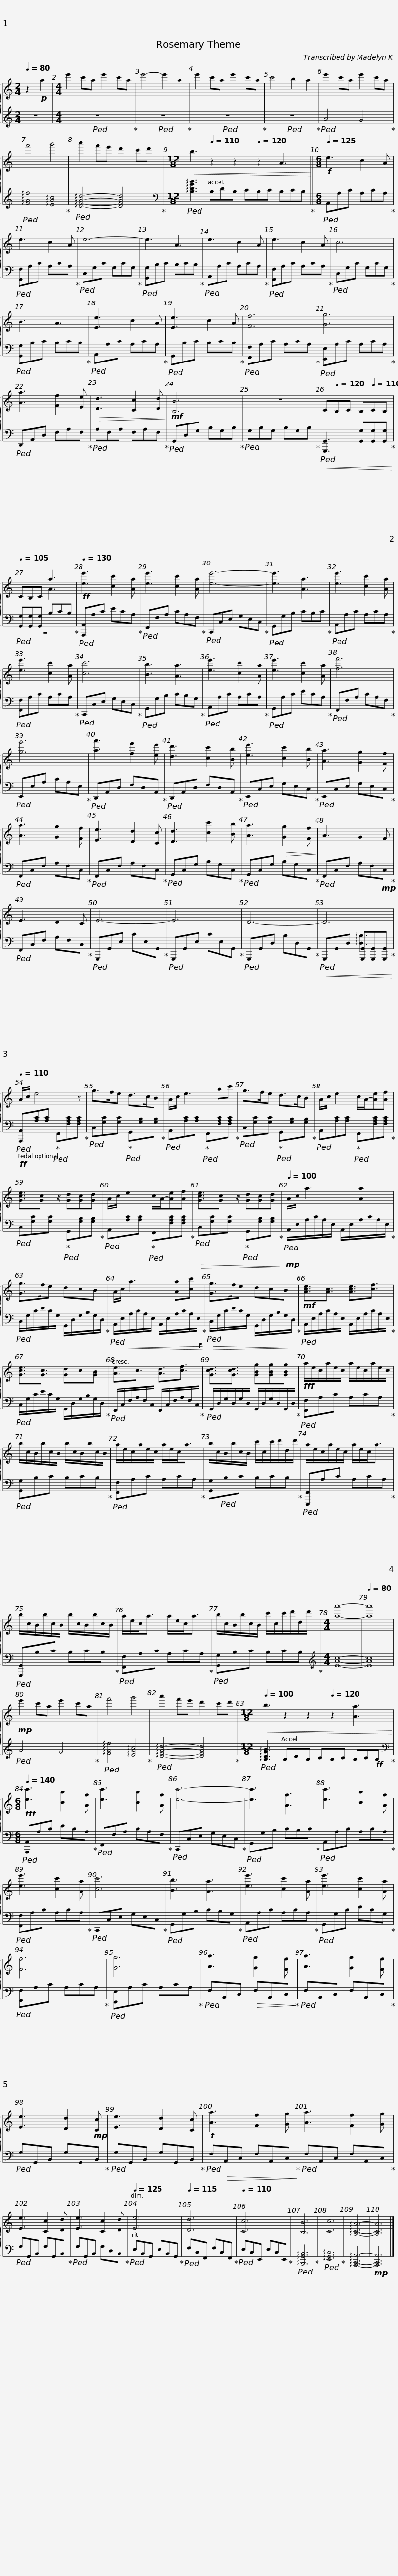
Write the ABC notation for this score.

X:1
%%score { ( 1 3 ) | ( 2 4 ) }
L:1/8
Q:1/4=80
M:2/4
I:linebreak $
K:C
V:1 treble
V:3 treble
V:2 treble
V:4 treble
V:1
 z2!p! a2 |[M:4/4] e'2 c'a e'2 c'a | e'4- e'2 a2 | e'2 c'a e'2 c'a | c'4 b2 a2 | %5
 e'2 c'a e'2 c'a | f'4 g'4 |$ a'2 f'e' d'2 c'd' |[M:12/8][Q:1/4=100]!<(! b3[Q:1/4=110] z2 z2[Q:1/4=120] z2 A3!<)! ||[M:6/8]!f![Q:1/4=125] e3 c2 A | %10
 e3 c2 A | e6- |$ e3 A3 | e3 c2 A | e3 c2 A | %15
 c6 | B3 A3 | [Ee]3 c2 A | [Ee]3 c2 A |$ [Ff]6 | %20
 [Gg]6 | [Aa]3 [Ff]2 [Ee] |!>(! [Dd]3 [Cc]2 [Dd]!>)! |!mf! [B,B]6 | z6 | %25
 C[Q:1/4=120]B,C B,[Q:1/4=110]CB, |$[Q:1/4=105] CB,C a3 |!ff![Q:1/4=130] [ee']3 [cc']2 [Aa] | [ee']3 [cc']2 [Aa] | [ee']6- | %30
 [ee']3 [Aa]3 | [ee']3 [cc']2 [Aa] | [ee']3 [cc']2 [Aa] |$ [cc']6 | [Bb]3 [Aa]3 | %35
 [ee']3 [cc']2 [Aa] | [ee']3 [cc']2 [Aa] | [ff']6 | [gg']6 | [aa']3 [ff']2 [ee'] |$ %40
 [dd']3 [cc']2 [Bb] | [ee']3 [cc']2 [Bb] | [Aa]3 [Gg]2 [Ff] | [Aa]3 [Gg]2 [Ff] | [Ee]3 [Dd]2 [Cc] | %45
 [Dd]3 [cc']2 [Bb] | [Aa]3!>(! [Gg]2 [Ff]!>)! |$ A3 G2 F | E3 D2 C | E6- | %50
 E6 | D6- |[Q:1/4=120] D6[Q:1/4=115] |$[Q:1/4=110] A/c/ e4 z | g>fe d>cB | %55
 A/c/ e3 ac' | g>fe d>cB | A/c/ e2 c/A/-[Ae][Af] | [Gce]3/2[Gc] z/ [Gd][Gc][Gd] |$ A/c/ e2 c/A/-[Ae][Af] | %60
 [Gce]3/2[Gc] z/ [Gd][Gc][Gd] |[Q:1/4=100] A/c/ a3 [Aa]2 | [Gg]>fe dcB |$ A/c/ a3 [Aa][cc'] | [Gg]>fe dcB | %65
!mf! [Ace]3/2[Ac]3/2 [Ace]3/2[cf]3/2 | [Gce]3/2[Gc]3/2 [Gd]c[GB] |$ [Ae]3/2c3/2 [Ad]3/2[cf]3/2 | [Gcd]3/2[Gcd]3/2 [GBg][GBg][GBg] |!fff! a/e/c/a/e/c/ a/e/c/a/e/c/ | %70
 b/c/B/b/c/B/ b/c/B/b/c/B/ |$ a/e/c/a/e/c/ a/e/c<a | b/c/B/b/c/B/ c'/c/c'/d'/d/d'/ | a/e/c/a/e/c/ a/e/c<a | b/c/B/b/c/B/ b/c/B/b/c/B/ |$ %75
 a/e/c<a a/e/c<a | b/c/B/b/c/B/ c'/c/c'/d'/d/d'/ |[M:4/4] [aa']8- |[Q:1/4=80] [aa']8 |!mp! e'2 c'a e'2 c'a | %80
 f'4 g'4 |$ a'2 f'e' d'2 c'd' |[M:12/8][Q:1/4=100]!<(! b3 z2[Q:1/4=110] z2[Q:1/4=120] z2 [Aa]3!<)![Q:1/4=130] |[M:6/8]!fff![Q:1/4=140] [ee']3 [cc']2 [Aa] | [ee']3 [cc']2 [Aa] | %85
 [ee']6- |$ [ee']3 [Aa]3 | [ee']3 [cc']2 [Aa] | [ee']3 [cc']2 [Aa] | [cc']6 | %90
 [Bb]3 [Aa]3 | [ee']3 [cc']2 [Aa] | [ee']3 [cc']2 [Aa] |$ [Ff]6 | [Gg]6 | %95
 [Aa]3 [Gg]2 [Ff] | [Aa]3 [Gg]2 [Ff] | [Ee]3 [Dd]2!mp! [Cc] | [Ee]3 [Dd]2 [Cc] |!f! [Aa]3 [Ff]2 [Gg] |$ %100
 [Aa]3 [Ff]2 [Gg] | [Ee]3 [Cc]2 [Dd] | [Ee]3 [Cc]2 [Dd] |[Q:1/4=125] [Ee]6 |[Q:1/4=115] [Dd]6 | %105
[Q:1/4=110] [Cc]6 | [B,B]6 | [Cc]6 | !arpeggio![A,CA]6- |$ [A,CA]6 |] %110
V:2
 z4 |[M:4/4]!ped! z8!ped-up! |!ped! z8!ped-up! |!ped! z8!ped-up! |!ped! z8!ped-up! | %5
!ped! A4 G4!ped-up! |!ped! !arpeggio![FAf]4 !arpeggio![EAc]4!ped-up! |$!ped! !arpeggio![DFAd]4- [DFAd]4!ped-up! |[M:12/8][K:bass]!ped! !arpeggio![B,DGB]3 B,DB, CB,C B,CB,!ped-up! ||[M:6/8]!ped! A,,A,C A,CA,!ped-up! | %10
!ped! [F,,F,]A,C A,CA,!ped-up! |!ped! C,G,C G,CG,!ped-up! |$!ped! [G,,G,]B,C B,CB,!ped-up! |!ped! A,,A,C A,CA,!ped-up! |!ped! [F,,F,]A,C A,CA,!ped-up! | %15
!ped! C,G,C G,CG,!ped-up! |!ped! [G,,G,]B,C B,CB,!ped-up! |!ped! A,,A,C A,CA,!ped-up! |!ped! G,,B,C B,CB,!ped-up! |$!ped! [F,,F,]A,C A,CA,!ped-up! | %20
!ped! [E,,E,]A,C A,CA,!ped-up! |!ped! D,,A,,D, F,A,F,!ped-up! |!ped! A,F,A, F,A,F,!ped-up! |!ped! G,,D,G, B,G,B,!ped-up! |!ped! G,B,G, B,G,B,!ped-up! | %25
!ped!!<(! [G,,,G,,]3 [G,,G,][G,,G,][G,,G,]!ped-up!!<)! |$!ped! [G,,G,][G,,G,][G,,G,] B,CB,!ped-up! |!ped! [A,,,A,,]A,C ECA,!ped-up! |!ped! F,,F,A, CA,F,!ped-up! |!ped! C,,C,E, G,E,C,!ped-up! | %30
!ped! G,,G,B, CB,C!ped-up! |!ped! A,,A,C A,CA,!ped-up! |!ped! [F,,F,]A,C A,CA,!ped-up! |$!ped! C,,C,E, G,E,C,!ped-up! |!ped! G,,G,B, CB,G,!ped-up! | %35
!ped! A,,A,C A,CA,!ped-up! |!ped! G,,A,C ECA,!ped-up! |!ped! F,,F,A, CA,F,!ped-up! |!ped! E,,E,A, CA,E,!ped-up! |!ped! D,,A,,D, F,D,A,,!ped-up! |$ %40
!ped! D,,A,,D, F,D,A,,!ped-up! |!ped! E,,C,E, G,E,C,!ped-up! |!ped! E,,C,E, G,E,C,!ped-up! |!ped! F,,C,F, A,F,C,!ped-up! |!ped! F,,C,F, A,F,C,!ped-up! | %45
!ped! G,,C,G, B,G,C,!ped-up! |!ped! G,,C,G, B,G,C,!ped-up! |$!ped! F,,C,F, A,F,!mp!C,!ped-up! |!ped! F,,C,F, A,F,C,!ped-up! |!ped! G,,,G,,E, CE,G,,!ped-up! | %50
!ped! G,,,G,,E, CE,G,,!ped-up! |!ped! G,,,G,,D, B,D,G,,!ped-up! |!ped!!<(! G,,,G,,D, [G,,,G,,][G,,,G,,][G,,,G,,]!ped-up!!<)! |$!ff!!ped! [A,,,A,,][A,C][A,C]!ped-up!!ped! F,,[F,A,C][F,A,C]!ped-up! |!ped! C,[G,C][G,C]!ped-up!!ped! G,,[G,B,][G,B,]!ped-up! | %55
!ped! A,,[A,C][A,C]!ped-up!!ped! F,,[F,A,C][F,A,C]!ped-up! |!ped! C,[G,C][G,C]!ped-up!!ped! G,,[G,B,][G,B,]!ped-up! |!ped! A,,[A,C][A,C]!ped-up!!ped! F,,[F,A,C][F,A,C]!ped-up! |!ped! C,[G,C][G,C]!ped-up!!ped! G,,[G,B,][G,B,]!ped-up! |$!ped! A,,[A,C][A,C]!ped-up!!ped! F,,[F,A,C][F,A,C]!ped-up! | %60
!>(!!ped! C,[G,C][G,C]!ped-up!!ped! G,,[G,B,][G,B,]!>)!!ped-up! |!mp!!ped! A,,/E,/A,/C/A,/E,/ A,,/E,/A,/C/A,/E,/!ped-up! |!ped! C,/G,/C/E/C/G,/ G,,/D,/G,/B,/G,/D,/!ped-up! |$!ped!!<(! A,,/E,/A,/C/A,/E,/ A,,/E,/A,/C/A,/!f!E,/!ped-up!!<)! |!ped!!>(! C,/G,/C/E/C/G,/ G,,/D,/G,/B,/G,/D,/!ped-up!!>)! | %65
!ped! A,,/E,/A,/C/A,/E,/ A,,/E,/A,/C/A,/E,/!ped-up! |!ped! C,/G,/C/E/C/G,/ G,,/D,/G,/B,/G,/D,/!ped-up! |$!ped! F,,/C,/F,/A,/F,/C,/ F,,/C,/F,/A,/F,/C,/!ped-up! |!ped! G,,/D,/G,/D,/G,/D,/ G,,/D,/G,/D,/G,,/D,/!ped-up! |!ped! [F,,F,]A,C A,CA,!ped-up! | %70
!ped! [G,,G,]B,C B,CB,!ped-up! |$!ped! [F,,F,]A,C A,CA,!ped-up! | [G,,G,]!ped!B,C B,CB,!ped-up! |!ped! [E,,,F,,]A,C A,CA,!ped-up! |!ped! [G,,,G,,]B,C B,CB,!ped-up! |$ %75
!ped! [F,,F,]A,C A,CA,!ped-up! |!ped! [G,,G,]B,C B,CB,!ped-up! |[M:4/4][K:treble] [EAc]8- | [EAc]8 |!ped! A4 G4!ped-up! | %80
!ped! !arpeggio![FAf]4 !arpeggio![EAc]4!ped-up! |$!ped! !arpeggio![DFAd]4- [DFAd]4!ped-up! |[M:12/8]!ped! !arpeggio![B,DGB]3 B,DB, CB,C B,C!ff!B,!ped-up! |[M:6/8][K:bass]!ped! [A,,,A,,]A,C ECA,!ped-up! |!ped! F,,F,A, CA,F,!ped-up! | %85
!ped! C,,C,E, G,E,C,!ped-up! |$!ped! G,,G,B, CB,C!ped-up! |!ped! A,,A,C A,CA,!ped-up! |!ped! [F,,F,]A,C A,CA,!ped-up! |!ped! C,,C,E, G,E,C,!ped-up! | %90
!ped! G,,G,B, CB,G,!ped-up! |!ped! A,,A,C A,CA,!ped-up! |!ped! G,,G,C ECG,!ped-up! |$!ped! [F,,F,]A,C A,CA,!ped-up! |!ped! [E,,E,]A,C A,CA,!ped-up! | %95
!ped! F,A,,C,!>(! F,A,,C,!ped-up!!>)! |!ped! F,A,,C, F,A,,C,!ped-up! |!ped! G,G,,B,, G,G,,B,,!ped-up! |!ped! G,G,,B,, G,G,,B,,!ped-up! |!ped! F,!>(!A,,C, F,A,,C,!ped-up!!>)! |$ %100
!ped! F,A,,C, F,A,,C,!ped-up! |!ped! G,G,,B,, G,G,,B,,!ped-up! |!ped! G,G,,B,, G,D,B,,!ped-up! |!ped! E,B,,G,, E,B,,G,,!ped-up! |!ped! F,C,F,, F,C,F,,!ped-up! | %105
!ped! E,C,E,, E,C,E,,!ped-up! |!ped! !arpeggio![B,,,G,,B,,]6!ped-up! |!ped! !arpeggio![E,,G,,C,]6!ped-up! | !arpeggio![A,,,C,,A,,]6- |$!mp! [A,,,C,,A,,]6 |] %110
V:3
 x4 |[M:4/4] x8 | x8 | x8 | x8 | %5
 x8 | x8 |$ x8 |[M:12/8] x12 ||[M:6/8] x6 | %10
 x6 | x6 |$ x6 | x6 | x6 | %15
 x6 | x6 | x6 | x6 |$ x6 | %20
 x6 | x6 | x6 | x6 | x6 | %25
 x6 |$ x3 A3 | x6 | x6 | x6 | %30
 x6 | x6 | x6 |$ x6 | x6 | %35
 x6 | x6 | x6 | x6 | x6 |$ %40
 x6 | x6 | x6 | x6 | x6 | %45
 x6 | x6 |$ x6 | x6 | x6 | %50
 x6 | x6 | x6 |$ x6 | x6 | %55
 x6 | x6 | x6 | x6 |$ x6 | %60
 x6 | x6 | x6 |$ x6 | x6 | %65
 x6 | x6 |$ x6 | x6 | x6 | %70
 x6 |$ x6 | x6 | x6 | x6 |$ %75
 x6 | x6 |[M:4/4] x8 | x8 | x8 | %80
 x8 |$ x8 |[M:12/8] x12 |[M:6/8] x6 | x6 | %85
 x6 |$ x6 | x6 | x6 | x6 | %90
 x6 | x6 | x6 |$ x6 | x6 | %95
 x6 | x6 | x6 | x6 | x6 |$ %100
 x6 | x6 | x6 | x6 | x6 | %105
 x6 | x6 | x6 | x6 |$ x6 |] %110
V:4
 x4 |[M:4/4] x8 | x8 | x8 | x8 | %5
 x8 | x8 |$ x8 |[M:12/8][K:bass] x12 ||[M:6/8] x6 | %10
 x6 | x6 |$ x6 | x6 | x6 | %15
 x6 | x6 | x6 | x6 |$ x6 | %20
 x6 | x6 | x6 | x6 | x6 | %25
 x6 |$ z6 | x6 | x6 | x6 | %30
 x6 | x6 | x6 |$ x6 | x6 | %35
 x6 | x6 | x6 | x6 | x6 |$ %40
 x6 | x6 | x6 | x6 | x6 | %45
 x6 | x6 |$ x6 | x6 | x6 | %50
 x6 | x6 | x3 !arpeggio![D,B,]3 |$ x6 | x6 | %55
 x6 | x6 | x6 | x6 |$ x6 | %60
 x6 | x6 | x6 |$ x6 | x6 | %65
 x6 | x6 |$ x6 | x6 | x6 | %70
 x6 |$ x6 | x6 | x6 | x6 |$ %75
 x6 | x6 |[M:4/4][K:treble] x8 | x8 | x8 | %80
 x8 |$ x8 |[M:12/8] x12 |[M:6/8][K:bass] x6 | x6 | %85
 x6 |$ x6 | x6 | x6 | x6 | %90
 x6 | x6 | x6 |$ x6 | x6 | %95
 x6 | x6 | x6 | x6 | x6 |$ %100
 x6 | x6 | x6 | x6 | x6 | %105
 x6 | x6 | x6 | x6 |$ x6 |] %110
